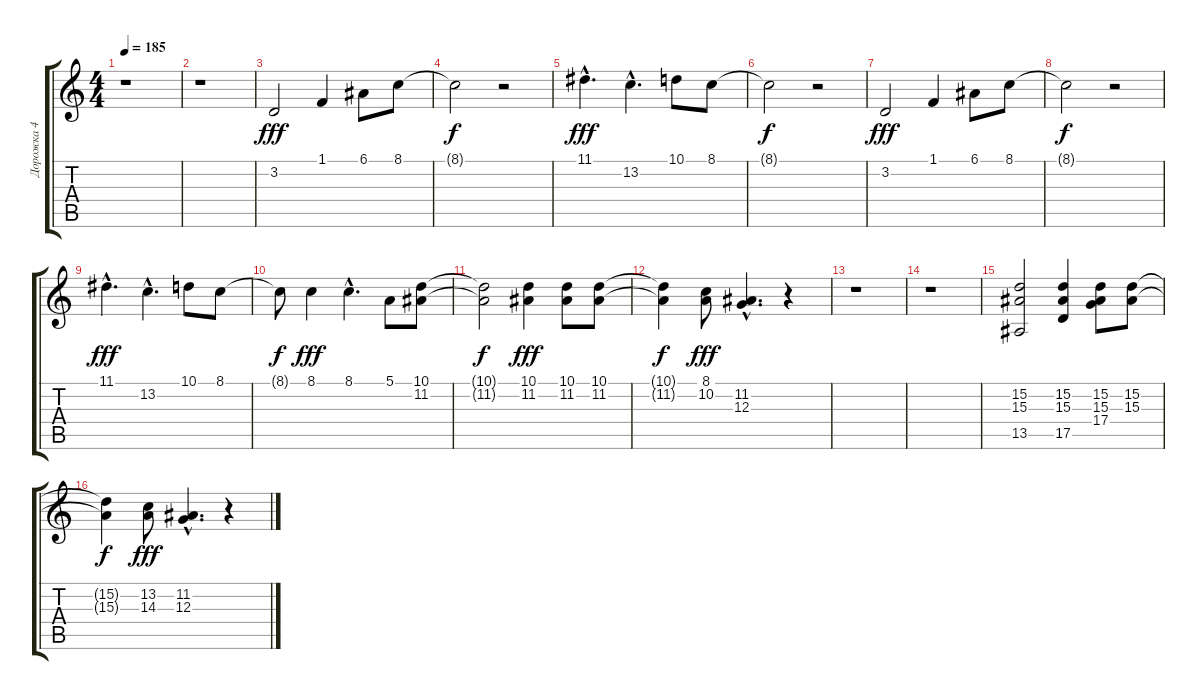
\track ("Дорожка 4" "Дорожка 4") {instrument baritonesax}
\staff {score tabs}
\tuning (E4 B3 G3 D3 A2 E2) {hide}
\ts (4 4)
\tempo 185
\clef g2
\ks c
r.1{dy f} |
r.1 |
3.2.2{dy fff} 1.1.4 6.1.8 8.1.8 |
8.1{t}.2{dy f} r.2 |
11.1{hac}.4{d dy fff} 13.2{hac}.4{d} 10.1.8 8.1.8 |
8.1{t}.2{dy f} r.2 |
3.2.2{dy fff} 1.1.4 6.1.8 8.1.8 |
8.1{t}.2{dy f} r.2 |
11.1{hac}.4{d dy fff} 13.2{hac}.4{d} 10.1.8 8.1.8 |
8.1{t}.8{dy f} 8.1.4{dy fff} 8.1{hac}.4{d} 5.1.8 (10.1 11.2).8 |
(10.1{t} 11.2{t}).2{dy f} (10.1 11.2).4{dy fff} (10.1 11.2).8 (10.1 11.2).8 |
(10.1{t} 11.2{t}).4{dy f} (8.1 10.2).8{dy fff} (11.2{hac} 12.3{hac}).4{d} r.4 |
r.1 |
r.1 |
(15.2 15.3 13.5).2 (15.2 15.3 17.5).4 (15.2 15.3 17.4).8 (15.2 15.3).8 |
(15.2{t} 15.3{t}).4{dy f} (13.2 14.3).8{dy fff} (11.2{hac} 12.3{hac}).4{d} r.4
